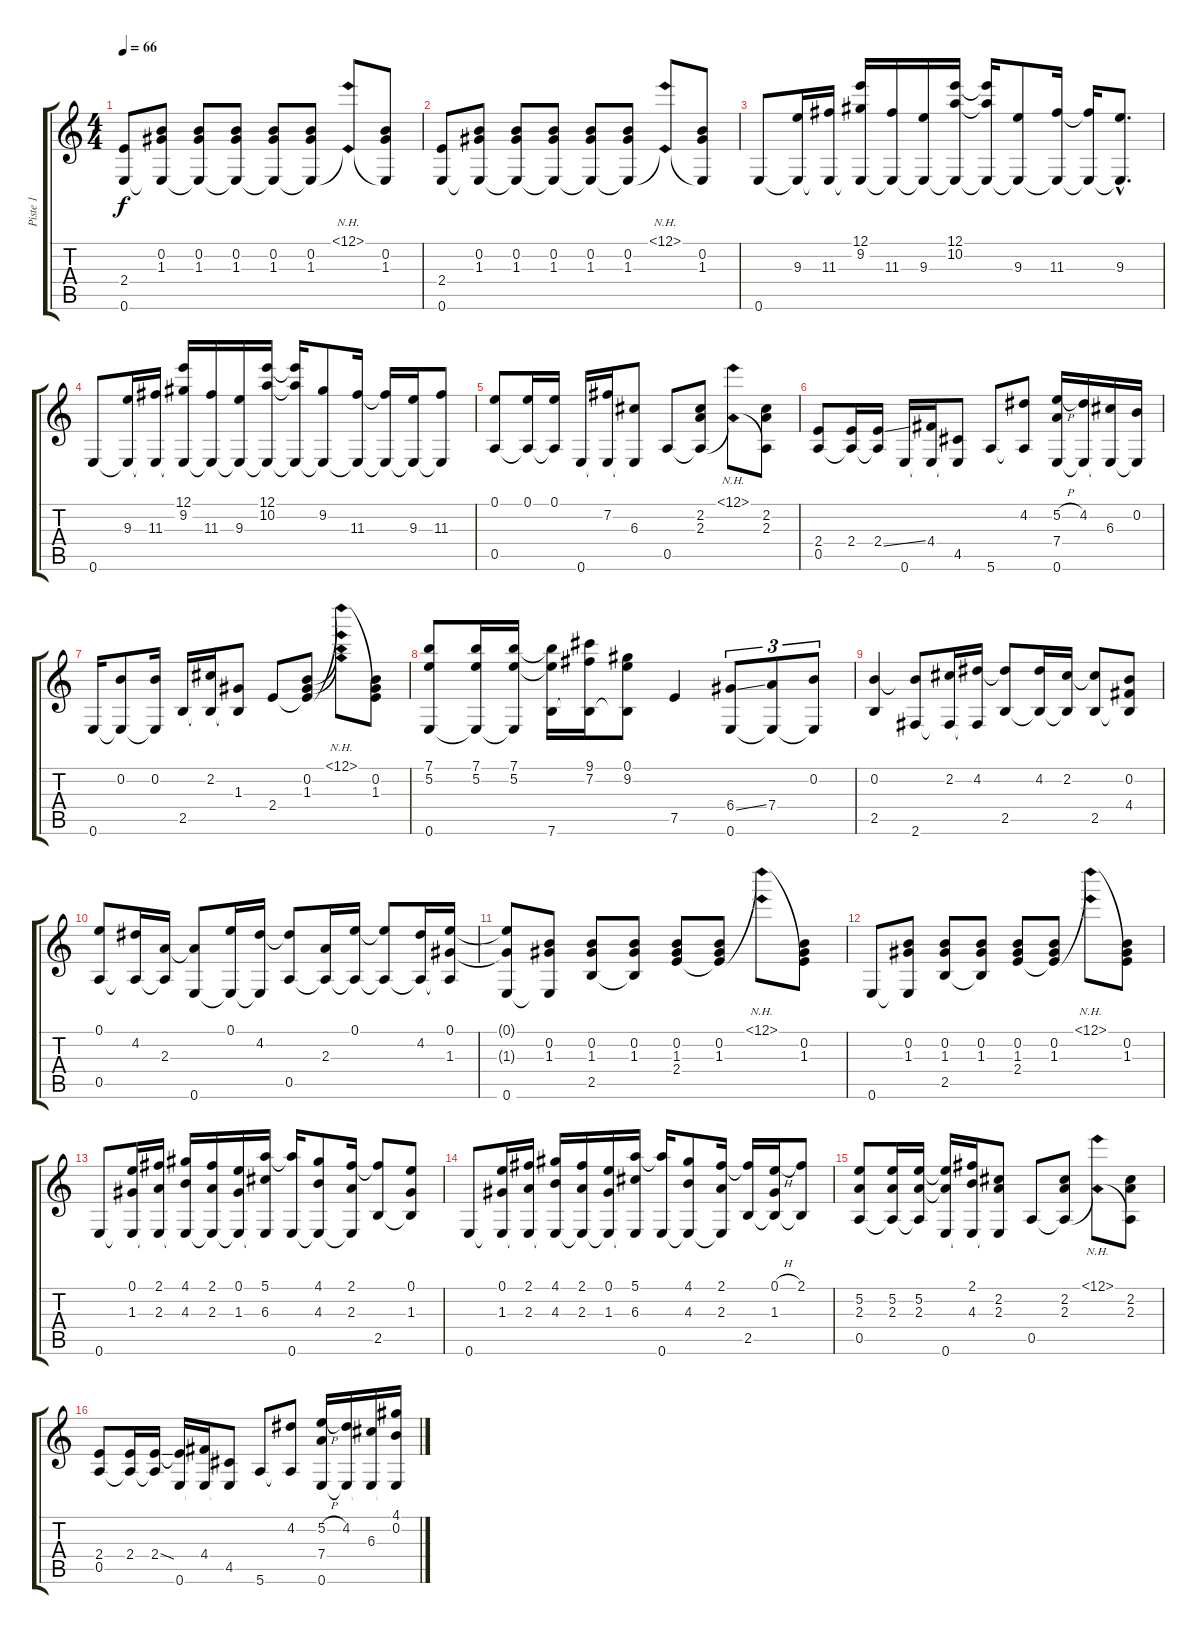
\track ("Piste 1" "Piste 1") {instrument acousticguitarsteel}
\staff {score tabs}
\tuning (E4 B3 G3 D3 A2 E2) {hide}
\ts (4 4)
\tempo 66
\clef g2
\ks c
(2.4 0.6).8{dy f instrument acousticguitarsteel} (0.2 1.3 0.6{t}).8 (0.2 1.3 0.6{t}).8 (0.2 1.3 0.6{t}).8 (0.2 1.3 0.6{t}).8 (0.2 1.3 0.6{t}).8 (12.1{nh} 0.6{nh t}).8 (0.2 1.3 0.6{t}).8 |
(2.4 0.6).8 (0.2 1.3 0.6{t}).8 (0.2 1.3 0.6{t}).8 (0.2 1.3 0.6{t}).8 (0.2 1.3 0.6{t}).8 (0.2 1.3 0.6{t}).8 (12.1{nh} 0.6{nh t}).8 (0.2 1.3 0.6{t}).8 |
0.6.8 (9.3 0.6{t}).16 (11.3 0.6{t}).16 (12.1 9.2 0.6{t}).16 (11.3 0.6{t}).16 (9.3 0.6{t}).16 (12.1 10.2 0.6{t}).16 (12.1{t} 10.2{t} 0.6{t}).16 (9.3 0.6{t}).8 (11.3 0.6{t}).16 (11.3{t} 0.6{t}).16 (9.3{hac} 0.6{hac t}).8{d} |
0.6.8 (9.3 0.6{t}).16 (11.3 0.6{t}).16 (12.1 9.2 0.6{t}).16 (11.3 0.6{t}).16 (9.3 0.6{t}).16 (12.1 10.2 0.6{t}).16 (12.1{t} 10.2{t} 0.6{t}).16 (9.2 0.6{t}).8 (11.3 0.6{t}).16 (11.3{t} 0.6{t}).16 (9.3 0.6{t}).16 (11.3 0.6{t}).8 |
(0.1 0.5).8 (0.1 0.5{t}).16 (0.1 0.5{t}).16 0.6.16 (7.2 0.6{t}).16 (6.3 0.6{t}).8 0.5.8 (2.2 2.3 0.5{t}).8 (12.1{nh} 0.5{nh t}).8 (2.2 2.3 0.5{t}).8 |
(2.4 0.5).8 (2.4 0.5{t}).16 (2.4{ss} 0.5{t}).16 0.6.16 (4.4 0.6{t}).16 (4.5 0.6{t}).8 5.6.8 (4.2 5.6{t}).8 (5.2{h} 7.4 0.6).16 (4.2 0.6{t}).16 (6.3 0.6{t}).16 (0.2 0.6{t}).16 |
0.6.16 (0.2 0.6{t}).8 (0.2 0.6{t}).16 2.5.16 (2.2 2.5{t}).16 (1.3 2.5{t}).8 2.4.8 (0.2 1.3 2.4{t}).8 (12.1{nh} 0.2{nh t} 1.3{nh t} 2.4{nh t}).8 (0.2 1.3 2.4{t}).8 |
(7.1 5.2 0.6).8 (7.1 5.2 0.6{t}).16 (7.1 5.2 0.6{t}).16 (7.1{t} 5.2{t} 7.6).16 (9.1 7.2 7.6{t}).16 (0.1 9.2 7.6{t}).8 7.5.4 (6.4{ss} 0.6).8{tu (3 2)} (7.4 0.6{t}).8{tu (3 2)} (0.2 0.6{t}).8{tu (3 2)} |
(0.2 2.5).4 (0.2{t} 2.6).8 (2.2 2.6{t}).16 (4.2 2.6{t}).16 (4.2{t} 2.5).8 (4.2 2.5{t}).16 (2.2 2.5{t}).16 (2.2{t} 2.5).8 (0.2 4.4 2.5{t}).8 |
(0.1 0.5).8 (4.2 0.5{t}).16 (2.3 0.5{t}).16 (2.3{t} 0.6).8 (0.1 0.6{t}).16 (4.2 0.6{t}).16 (4.2{t} 0.5).8 (2.3 0.5{t}).16 (0.1 0.5{t}).16 (0.1{t} 0.5{t}).8 (4.2 0.5{t}).16 (0.1 1.3 0.5{t}).16 |
(0.1{t} 1.3{t} 0.6).8 (0.2 1.3 0.6{t}).8 (0.2 1.3 2.5).8 (0.2 1.3 2.5{t}).8 (0.2 1.3 2.4).8 (0.2 1.3 2.4{t}).8 (12.1{nh} 2.4{nh t}).8 (0.2 1.3 2.4{t}).8 |
0.6.8 (0.2 1.3 0.6{t}).8 (0.2 1.3 2.5).8 (0.2 1.3 2.5{t}).8 (0.2 1.3 2.4).8 (0.2 1.3 2.4{t}).8 (12.1{nh} 2.4{nh t}).8 (0.2 1.3 2.4{t}).8 |
0.6.8 (0.1 1.3 0.6{t}).16 (2.1 2.3 0.6{t}).16 (4.1 4.3 0.6{t}).16 (2.1 2.3 0.6{t}).16 (0.1 1.3 0.6{t}).16 (5.1 6.3 0.6{t}).16 (5.1{t} 0.6).16 (4.1 4.3 0.6{t}).8 (2.1 2.3 0.6{t}).16 (2.1{t} 2.5).8 (0.1 1.3 2.5{t}).8 |
0.6.8 (0.1 1.3 0.6{t}).16 (2.1 2.3 0.6{t}).16 (4.1 4.3 0.6{t}).16 (2.1 2.3 0.6{t}).16 (0.1 1.3 0.6{t}).16 (5.1 6.3 0.6{t}).16 (5.1{t} 0.6).16 (4.1 4.3 0.6{t}).8 (2.1 2.3 0.6{t}).16 (2.1{t} 2.5).16 (0.1{h} 1.3 2.5{t}).16 (2.1 2.5{t}).8 |
(5.2 2.3 0.5).8 (5.2 2.3 0.5{t}).16 (5.2 2.3 0.5{t}).16 (5.2{t} 2.3{t} 0.6).16 (2.1 4.3 0.6{t}).16 (2.2 2.3 0.6{t}).8 0.5.8 (2.2 2.3 0.5{t}).8 (12.1{nh} 0.5{nh t}).8 (2.2 2.3 0.5{t}).8 |
(2.4 0.5).8 (2.4 0.5{t}).16 (2.4{ss} 0.5{t}).16 (2.4{t} 0.6).16 (4.4 0.6{t}).16 (4.5 0.6{t}).8 5.6.8 (4.2 5.6{t}).8 (5.2{h} 7.4 0.6).16 (4.2 0.6{t}).16 (6.3 0.6{t}).16 (4.1 0.2 0.6{t}).16
